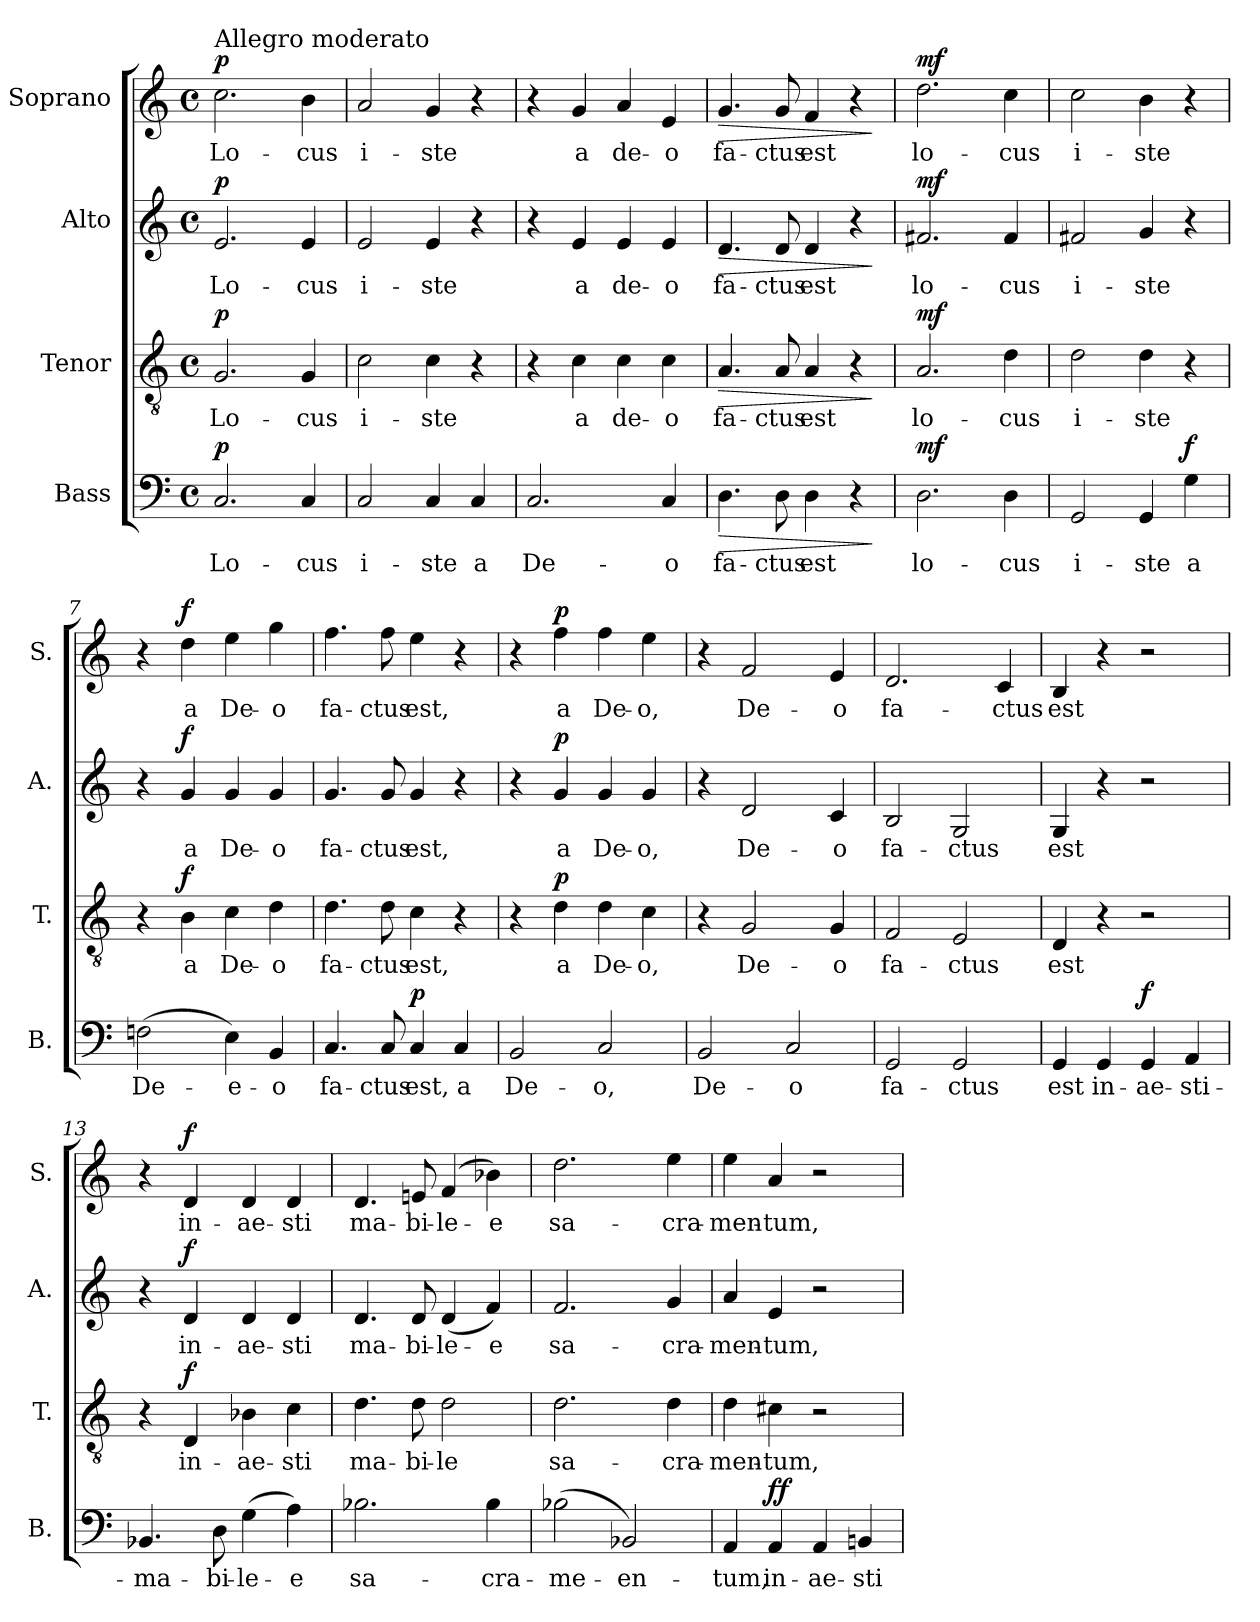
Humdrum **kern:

**kern	**text	**dynam	**kern	**text	**dynam	**kern	**text	**dynam	**kern	**text	**dynam
*part4	*part4	*part4	*part3	*part3	*part3	*part2	*part2	*part2	*part1	*part1	*part1
*staff4	*staff4	*staff4	*staff3	*staff3	*staff3	*staff2	*staff2	*staff2	*staff1	*staff1	*staff1
*I"Bass	*	*	*I"Tenor	*	*	*I"Alto	*	*	*I"Soprano	*	*
*I'B.	*	*	*I'T.	*	*	*I'A.	*	*	*I'S.	*	*
*clefF4	*	*	*clefGv2	*	*	*clefG2	*	*	*clefG2	*	*
*k[]	*	*	*k[]	*	*	*k[]	*	*	*k[]	*	*
*M4/4	*	*	*M4/4	*	*	*M4/4	*	*	*M4/4	*	*
*met(c)	*	*	*met(c)	*	*	*met(c)	*	*	*met(c)	*	*
=1	=1	=1	=1	=1	=1	=1	=1	=1	=1	=1	=1
!	!	!	!	!	!	!	!	!	!LO:TX:a:t=Allegro moderato	!	!
!	!LO:LY:b	!LO:DY:a	!	!LO:LY:b	!LO:DY:a	!	!LO:LY:b	!LO:DY:a	!	!LO:LY:b	!LO:DY:a
2.C/	Lo-	p	2.G/	Lo-	p	2.e/	Lo-	p	2.cc\	Lo-	p
!	!LO:LY:b	!	!	!LO:LY:b	!	!	!LO:LY:b	!	!	!LO:LY:b	!
4C/	-cus	.	4G/	-cus	.	4e/	-cus	.	4b\	-cus	.
=2	=2	=2	=2	=2	=2	=2	=2	=2	=2	=2	=2
!	!LO:LY:b	!	!	!LO:LY:b	!	!	!LO:LY:b	!	!	!LO:LY:b	!
2C/	i-	.	2c\	i-	.	2e/	i-	.	2a/	i-	.
!	!LO:LY:b	!	!	!LO:LY:b	!	!	!LO:LY:b	!	!	!LO:LY:b	!
4C/	-ste	.	4c\	-ste	.	4e/	-ste	.	4g/	-ste	.
!	!LO:LY:b	!	!	!	!	!	!	!	!	!	!
4C/	a	.	4r	.	.	4r	.	.	4r	.	.
=3	=3	=3	=3	=3	=3	=3	=3	=3	=3	=3	=3
!	!LO:LY:b	!	!	!	!	!	!	!	!	!	!
2.C/	De-	.	4r	.	.	4r	.	.	4r	.	.
!	!	!	!	!LO:LY:b	!	!	!LO:LY:b	!	!	!LO:LY:b	!
.	.	.	4c\	a	.	4e/	a	.	4g/	a	.
!	!	!	!	!LO:LY:b	!	!	!LO:LY:b	!	!	!LO:LY:b	!
.	.	.	4c\	de-	.	4e/	de-	.	4a/	de-	.
!	!LO:LY:b	!	!	!LO:LY:b	!	!	!LO:LY:b	!	!	!LO:LY:b	!
4C/	-o	.	4c\	-o	.	4e/	-o	.	4e/	-o	.
=4	=4	=4	=4	=4	=4	=4	=4	=4	=4	=4	=4
!	!LO:LY:b	!LO:HP:b	!	!LO:LY:b	!LO:HP:b	!	!LO:LY:b	!LO:HP:b	!	!LO:LY:b	!LO:HP:b
4.D\	fa-	>	4.A/	fa-	>	4.d/	fa-	>	4.g/	fa-	>
!	!LO:LY:b	!	!	!LO:LY:b	!	!	!LO:LY:b	!	!	!LO:LY:b	!
8D\	-ctus	.	8A/	-ctus	.	8d/	-ctus	.	8g/	-ctus	.
!	!LO:LY:b	!	!	!LO:LY:b	!	!	!LO:LY:b	!	!	!LO:LY:b	!
4D\	est	.	4A/	est	.	4d/	est	.	4f/	est	.
4r	.	.	4r	.	.	4r	.	.	4r	.	.
.	.	]	.	.	]	.	.	]	.	.	]
=5	=5	=5	=5	=5	=5	=5	=5	=5	=5	=5	=5
!	!LO:LY:b	!LO:DY:a	!	!LO:LY:b	!LO:DY:a	!	!LO:LY:b	!LO:DY:a	!	!LO:LY:b	!LO:DY:a
2.D\	lo-	mf	2.A/	lo-	mf	2.f#X/	lo-	mf	2.dd\	lo-	mf
!	!LO:LY:b	!	!	!LO:LY:b	!	!	!LO:LY:b	!	!	!LO:LY:b	!
4D\	-cus	.	4d\	-cus	.	4f#/	-cus	.	4cc\	-cus	.
=6	=6	=6	=6	=6	=6	=6	=6	=6	=6	=6	=6
!	!LO:LY:b	!	!	!LO:LY:b	!	!	!LO:LY:b	!	!	!LO:LY:b	!
2GG/	i-	.	2d\	i-	.	2f#X/	i-	.	2cc\	i-	.
!	!LO:LY:b	!	!	!LO:LY:b	!	!	!LO:LY:b	!	!	!LO:LY:b	!
4GG/	-ste	.	4d\	-ste	.	4g/	-ste	.	4b\	-ste	.
!	!LO:LY:b	!LO:DY:a	!	!	!	!	!	!	!	!	!
4G\	a	f	4r	.	.	4r	.	.	4r	.	.
=7	=7	=7	=7	=7	=7	=7	=7	=7	=7	=7	=7
!	!LO:LY:b	!	!	!	!	!	!	!	!	!	!
(2Fn\	De-	.	4r	.	.	4r	.	.	4r	.	.
!	!	!	!	!LO:LY:b	!LO:DY:a	!	!LO:LY:b	!LO:DY:a	!	!LO:LY:b	!LO:DY:a
.	.	.	4B\	a	f	4g/	a	f	4dd\	a	f
!	!LO:LY:b	!	!	!LO:LY:b	!	!	!LO:LY:b	!	!	!LO:LY:b	!
4E\)	-e-	.	4c\	De-	.	4g/	De-	.	4ee\	De-	.
!	!LO:LY:b	!	!	!LO:LY:b	!	!	!LO:LY:b	!	!	!LO:LY:b	!
4BB/	-o	.	4d\	-o	.	4g/	-o	.	4gg\	-o	.
!!LO:LB:g=z
=8	=8	=8	=8	=8	=8	=8	=8	=8	=8	=8	=8
!	!LO:LY:b	!	!	!LO:LY:b	!	!	!LO:LY:b	!	!	!LO:LY:b	!
4.C/	fa-	.	4.d\	fa-	.	4.g/	fa-	.	4.ff\	fa-	.
!	!LO:LY:b	!	!	!LO:LY:b	!	!	!LO:LY:b	!	!	!LO:LY:b	!
8C/	-ctus	.	8d\	-ctus	.	8g/	-ctus	.	8ff\	-ctus	.
!	!LO:LY:b	!LO:DY:a	!	!LO:LY:b	!	!	!LO:LY:b	!	!	!LO:LY:b	!
4C/	est,	p	4c\	est,	.	4g/	est,	.	4ee\	est,	.
!	!LO:LY:b	!	!	!	!	!	!	!	!	!	!
4C/	a	.	4r	.	.	4r	.	.	4r	.	.
=9	=9	=9	=9	=9	=9	=9	=9	=9	=9	=9	=9
!	!LO:LY:b	!	!	!	!	!	!	!	!	!	!
2BB/	De-	.	4r	.	.	4r	.	.	4r	.	.
!	!	!	!	!LO:LY:b	!LO:DY:a	!	!LO:LY:b	!LO:DY:a	!	!LO:LY:b	!LO:DY:a
.	.	.	4d\	a	p	4g/	a	p	4ff\	a	p
!	!LO:LY:b	!	!	!LO:LY:b	!	!	!LO:LY:b	!	!	!LO:LY:b	!
2C/	-o,	.	4d\	De-	.	4g/	De-	.	4ff\	De-	.
!	!	!	!	!LO:LY:b	!	!	!LO:LY:b	!	!	!LO:LY:b	!
.	.	.	4c\	-o,	.	4g/	-o,	.	4ee\	-o,	.
=10	=10	=10	=10	=10	=10	=10	=10	=10	=10	=10	=10
!	!LO:LY:b	!	!	!	!	!	!	!	!	!	!
2BB/	De-	.	4r	.	.	4r	.	.	4r	.	.
!	!	!	!	!LO:LY:b	!	!	!LO:LY:b	!	!	!LO:LY:b	!
.	.	.	2G/	De-	.	2d/	De-	.	2f/	De-	.
!	!LO:LY:b	!	!	!	!	!	!	!	!	!	!
2C/	-o	.	.	.	.	.	.	.	.	.	.
!	!	!	!	!LO:LY:b	!	!	!LO:LY:b	!	!	!LO:LY:b	!
.	.	.	4G/	-o	.	4c/	-o	.	4e/	-o	.
=11	=11	=11	=11	=11	=11	=11	=11	=11	=11	=11	=11
!	!LO:LY:b	!	!	!LO:LY:b	!	!	!LO:LY:b	!	!	!LO:LY:b	!
2GG/	fa-	.	2F/	fa-	.	2B/	fa-	.	2.d/	fa-	.
!	!LO:LY:b	!	!	!LO:LY:b	!	!	!LO:LY:b	!	!	!	!
2GG/	-ctus	.	2E/	-ctus	.	2G/	-ctus	.	.	.	.
!	!	!	!	!	!	!	!	!	!	!LO:LY:b	!
.	.	.	.	.	.	.	.	.	4c/	-ctus	.
=12	=12	=12	=12	=12	=12	=12	=12	=12	=12	=12	=12
!	!LO:LY:b	!	!	!LO:LY:b	!	!	!LO:LY:b	!	!	!LO:LY:b	!
4GG/	est	.	4D/	est	.	4G/	est	.	4B/	est	.
!	!LO:LY:b	!	!	!	!	!	!	!	!	!	!
4GG/	in-	.	4r	.	.	4r	.	.	4r	.	.
!	!LO:LY:b	!LO:DY:a	!	!	!	!	!	!	!	!	!
4GG/	-ae-	f	2r	.	.	2r	.	.	2r	.	.
!	!LO:LY:b	!	!	!	!	!	!	!	!	!	!
4AA/	-sti-	.	.	.	.	.	.	.	.	.	.
=13	=13	=13	=13	=13	=13	=13	=13	=13	=13	=13	=13
!	!LO:LY:b	!	!	!	!	!	!	!	!	!	!
4.BB-X/	-ma-	.	4r	.	.	4r	.	.	4r	.	.
!	!	!	!	!LO:LY:b	!LO:DY:a	!	!LO:LY:b	!LO:DY:a	!	!LO:LY:b	!LO:DY:a
.	.	.	4D/	in-	f	4d/	in-	f	4d/	in-	f
!	!LO:LY:b	!	!	!	!	!	!	!	!	!	!
8D\	-bi-	.	.	.	.	.	.	.	.	.	.
!	!LO:LY:b	!	!	!LO:LY:b	!	!	!LO:LY:b	!	!	!LO:LY:b	!
(4G\	-le-	.	4B-X\	-ae-	.	4d/	-ae-	.	4d/	-ae-	.
!	!LO:LY:b	!	!	!LO:LY:b	!	!	!LO:LY:b	!	!	!LO:LY:b	!
4A\)	-e	.	4c\	-sti	.	4d/	-sti	.	4d/	-sti	.
=14	=14	=14	=14	=14	=14	=14	=14	=14	=14	=14	=14
!	!LO:LY:b	!	!	!LO:LY:b	!	!	!LO:LY:b	!	!	!LO:LY:b	!
2.B-X\	sa-	.	4.d\	ma-	.	4.d/	ma-	.	4.d/	ma-	.
!	!	!	!	!LO:LY:b	!	!	!LO:LY:b	!	!	!LO:LY:b	!
.	.	.	8d\	-bi-	.	8d/	-bi-	.	8en/	-bi-	.
!	!	!	!	!LO:LY:b	!	!	!LO:LY:b	!	!	!LO:LY:b	!
.	.	.	2d\	-le	.	(4d/	-le-	.	(4f/	-le-	.
!	!LO:LY:b	!	!	!	!	!	!LO:LY:b	!	!	!LO:LY:b	!
4B-\	-cra-	.	.	.	.	4f/)	-e	.	4b-X\)	-e	.
!!LO:PB:g=z
=15	=15	=15	=15	=15	=15	=15	=15	=15	=15	=15	=15
!	!LO:LY:b	!	!	!LO:LY:b	!	!	!LO:LY:b	!	!	!LO:LY:b	!
(2B-X\	-me-	.	2.d\	sa-	.	2.f/	sa-	.	2.dd\	sa-	.
!	!LO:LY:b	!	!	!	!	!	!	!	!	!	!
2BB-X/)	-en-	.	.	.	.	.	.	.	.	.	.
!	!	!	!	!LO:LY:b	!	!	!LO:LY:b	!	!	!LO:LY:b	!
.	.	.	4d\	-cra-	.	4g/	-cra-	.	4ee\	-cra-	.
=16	=16	=16	=16	=16	=16	=16	=16	=16	=16	=16	=16
!	!LO:LY:b	!	!	!LO:LY:b	!	!	!LO:LY:b	!	!	!LO:LY:b	!
4AA/	-tum,	.	4d\	-men-	.	4a/	-men-	.	4ee\	-men-	.
!	!LO:LY:b	!LO:DY:a	!	!LO:LY:b	!	!	!LO:LY:b	!	!	!LO:LY:b	!
4AA/	in-	ff	4c#X\	-tum,	.	4e/	-tum,	.	4a/	-tum,	.
!	!LO:LY:b	!	!	!	!	!	!	!	!	!	!
4AA/	-ae-	.	2r	.	.	2r	.	.	2r	.	.
!	!LO:LY:b	!	!	!	!	!	!	!	!	!	!
4BBn/	-sti-	.	.	.	.	.	.	.	.	.	.
=	=	=	=	=	=	=	=	=	=	=	=
*-	*-	*-	*-	*-	*-	*-	*-	*-	*-	*-	*-
